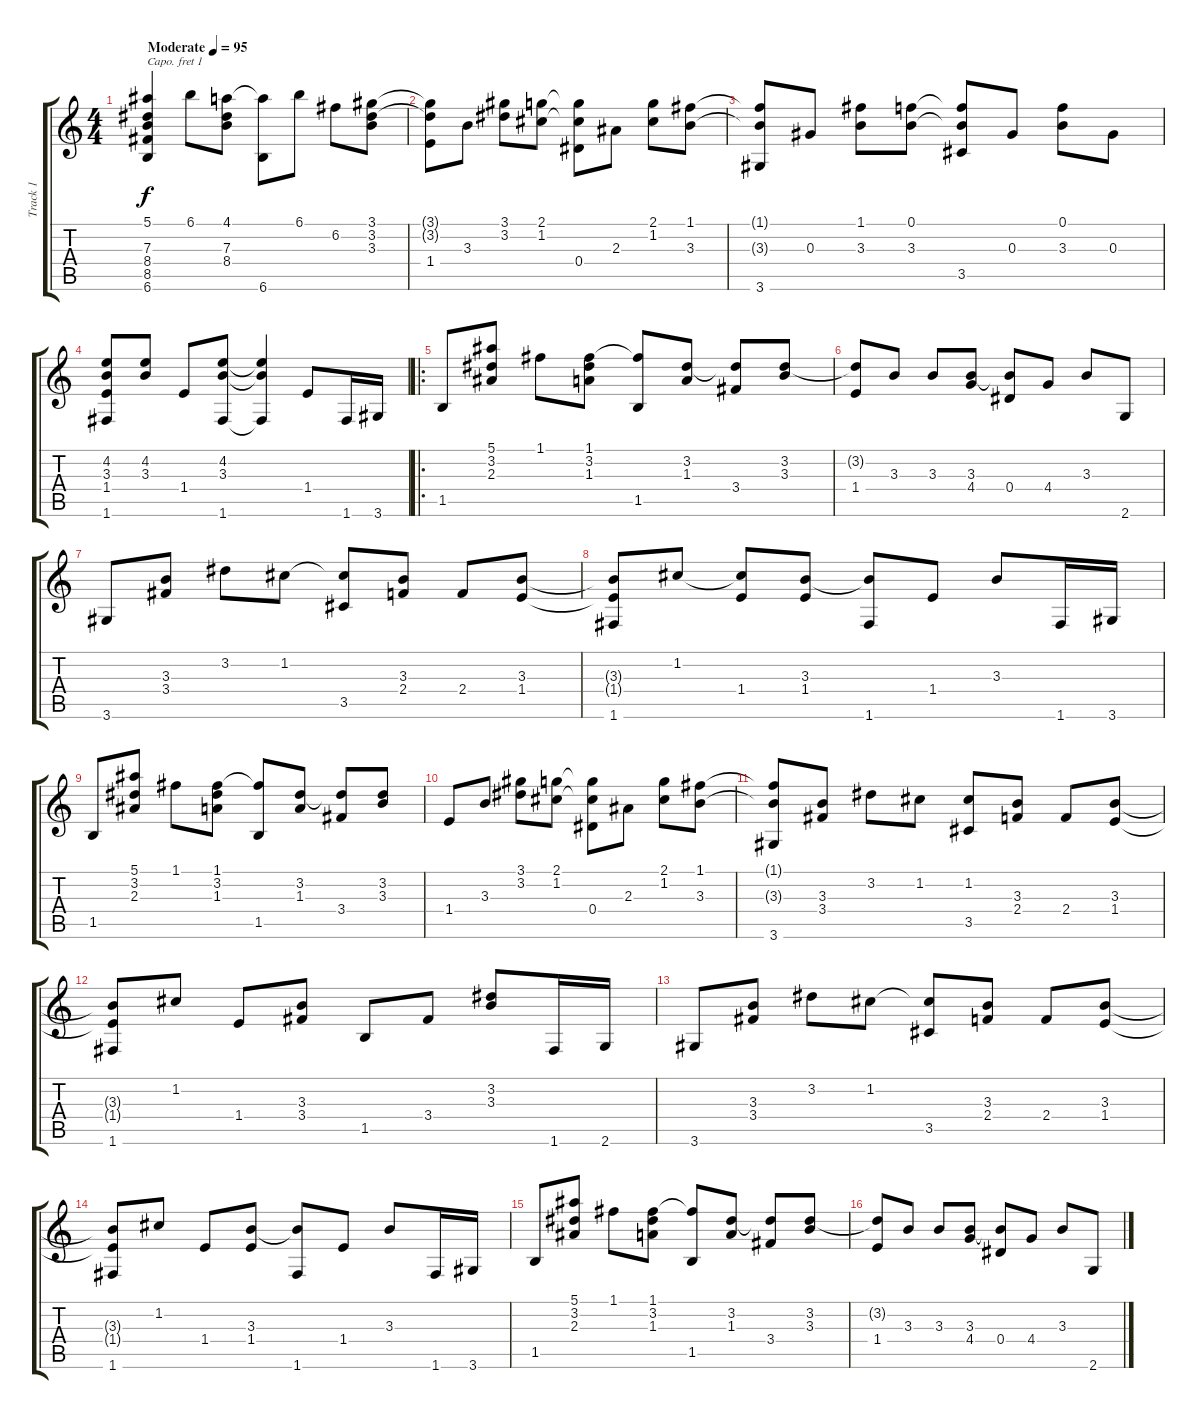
\track ("Track 1" "Track 1") {instrument acousticguitarnylon}
\staff {score tabs}
\capo 1
\tuning (E4 B3 G3 D3 A2 E2) {hide}
\ts (4 4)
\tempo (95 "Moderate")
\clef g2
\ks c
(5.1 7.3 8.4 8.5 6.6).4{dy f instrument acousticguitarnylon} 6.1.8 (4.1 7.3 8.4).8 (4.1{t} 6.6).8 6.1.8 6.2.8 (3.1 3.2 3.3).8 |
(3.1{t} 3.2{t} 1.4).8 3.3.8 (3.1 3.2).8 (2.1 1.2).8 (2.1{t} 1.2{t} 0.4).8 2.3.8 (2.1 1.2).8 (1.1 3.3).8 |
(1.1{t} 3.3{t} 3.6).8 0.3.8 (1.1 3.3).8 (0.1 3.3).8 (0.1{t} 3.3{t} 3.5).8 0.3.8 (0.1 3.3).8 0.3.8 |
(4.2 3.3 1.4 1.6).8 (4.2 3.3).8 1.4.8 (4.2 3.3 1.6).8 (4.2{t} 3.3{t} 1.6{t}).4 1.4.8 1.6.16 3.6.16 |
\ro
1.5.8 (5.1 3.2 2.3).8 1.1.8 (1.1 3.2 1.3).8 (1.1{t} 1.5).8 (3.2 1.3).8 (3.2{t} 3.4).8 (3.2 3.3).8 |
(3.2{t} 1.4).8 3.3.8 3.3.8 (3.3 4.4).8 (3.3{t} 0.4).8 4.4.8 3.3.8 2.6.8 |
3.6.8 (3.3 3.4).8 3.2.8 1.2.8 (1.2{t} 3.5).8 (3.3 2.4).8 2.4.8 (3.3 1.4).8 |
(3.3{t} 1.4{t} 1.6).8 1.2.8 (1.2{t} 1.4).8 (3.3 1.4).8 (3.3{t} 1.6).8 1.4.8 3.3.8 1.6.16 3.6.16 |
1.5.8 (5.1 3.2 2.3).8 1.1.8 (1.1 3.2 1.3).8 (1.1{t} 1.5).8 (3.2 1.3).8 (3.2{t} 3.4).8 (3.2 3.3).8 |
1.4.8 3.3.8 (3.1 3.2).8 (2.1 1.2).8 (2.1{t} 1.2{t} 0.4).8 2.3.8 (2.1 1.2).8 (1.1 3.3).8 |
(1.1{t} 3.3{t} 3.6).8 (3.3 3.4).8 3.2.8 1.2.8 (1.2 3.5).8 (3.3 2.4).8 2.4.8 (3.3 1.4).8 |
(3.3{t} 1.4{t} 1.6).8 1.2.8 1.4.8 (3.3 3.4).8 1.5.8 3.4.8 (3.2 3.3).8 1.6.16 2.6.16 |
3.6.8 (3.3 3.4).8 3.2.8 1.2.8 (1.2{t} 3.5).8 (3.3 2.4).8 2.4.8 (3.3 1.4).8 |
(3.3{t} 1.4{t} 1.6).8 1.2.8 1.4.8 (3.3 1.4).8 (3.3{t} 1.6).8 1.4.8 3.3.8 1.6.16 3.6.16 |
1.5.8 (5.1 3.2 2.3).8 1.1.8 (1.1 3.2 1.3).8 (1.1{t} 1.5).8 (3.2 1.3).8 (3.2{t} 3.4).8 (3.2 3.3).8 |
(3.2{t} 1.4).8 3.3.8 3.3.8 (3.3 4.4).8 (3.3{t} 0.4).8 4.4.8 3.3.8 2.6.8
